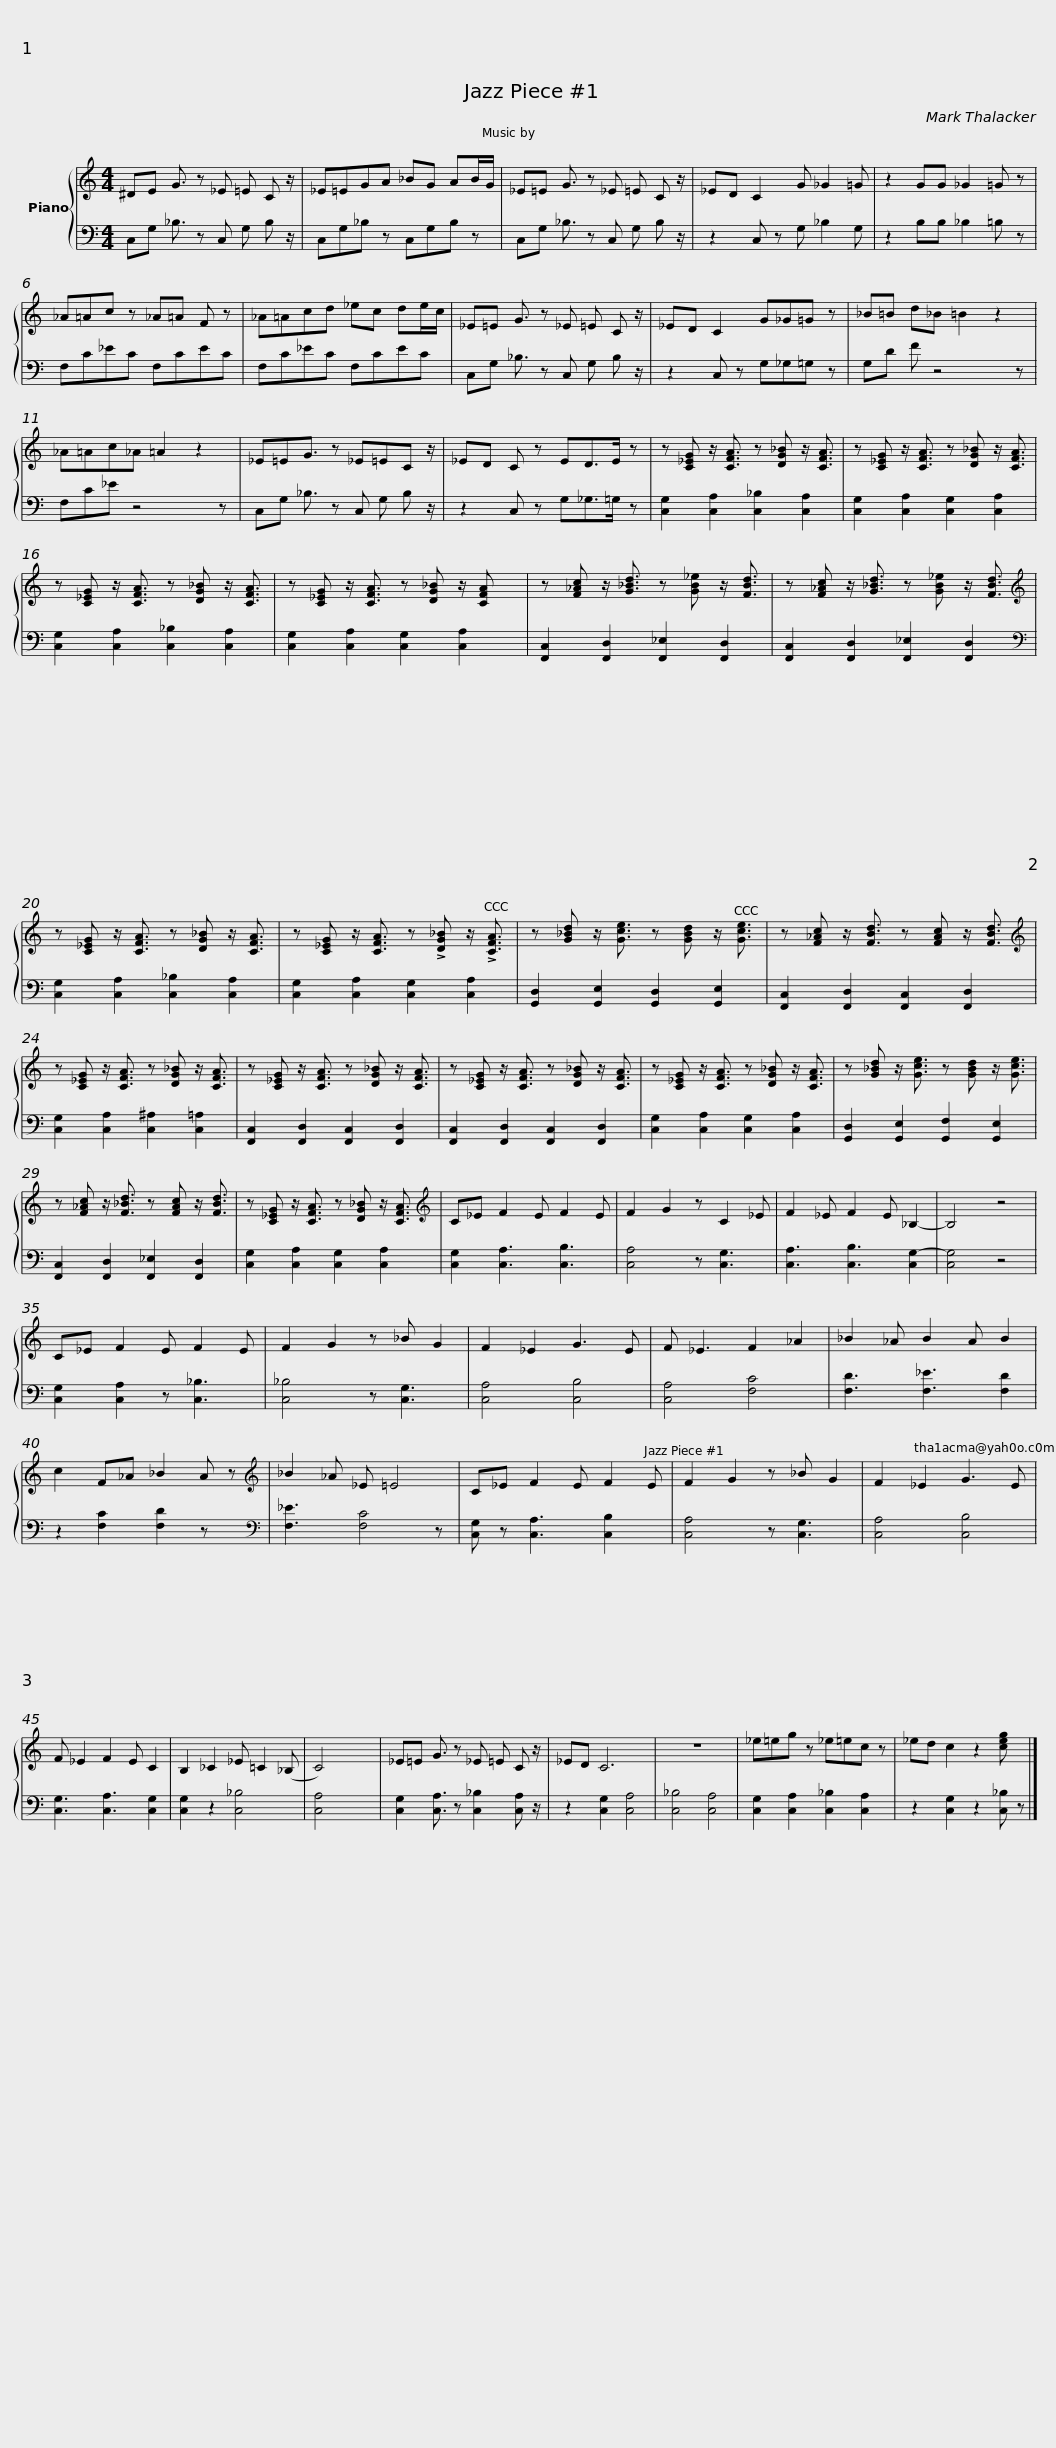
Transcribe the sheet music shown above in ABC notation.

X:1
%%score { 1 | 2 }
L:1/8
M:4/4
I:linebreak $
K:C
V:1 treble
V:2 bass
V:1
 ^DE G3/2 z _E =E C z/ | _E=EGA _BG AB/G/ | _E=E G3/2 z _E =E C z/ |$ _ED C2 G _G2 =G | z2 GG _G2 =G z | %5
 _A=Ac z _A=A F z |$ _A=Acd _ec de/c/ |$ _E=E G3/2 z _E =E C z/ | _ED C2 G_G=G z | _B=B d_B =B2 z2 |$ %10
 _A=Ac_A =A2 z2 |$ _E=EG3/2 z _E=EC z/ | _ED C z ED>E z | z [C_EG] z/ [CFA]3/2 z [DG_B] z/ [CFA]3/2 |$ z [C_EG] z/ [CFA]3/2 z [DG_B] z/ [CFA]3/2 |$ %15
 z [C_EG] z/ [CFA]3/2 z [DG_B] z/ [CFA]3/2 | z [C_EG] z/ [CFA]3/2 z [DG_B] z/ [CFA] x/ | z [F_Ac] z/ [G_Bd]3/2 z [GB_e] z/ [FBd]3/2 |$ z [F_Ac] z/ [G_Bd]3/2 z [GB_e] z/ [FBd]3/2 |$[K:treble] z [C_EG] z/ [CFA]3/2 z [DG_B] z/ [CFA]3/2 | %20
 z [C_EG] z/ [CFA]3/2 z !>![DG_B] z/ !>![CFA]3/2 | z [G_Bd] z/ [Gce]3/2 z [GBd] z/ [Gce]3/2 |$ z [F_Ac] z/ [FBd]3/2 z [FAc] z/ [FBd]3/2 |$[K:treble] z [C_EG] z/ [CFA]3/2 z [DG_B] z/ [CFA]3/2 | z [C_EG] z/ [CFA]3/2 z [DG_B] z/ [CFA]3/2 | %25
 z [C_EG] z/ [CFA]3/2 z [DG_B] z/ [CFA]3/2 |$ z [C_EG] z/ [CFA]3/2 z [DG_B] z/ [CFA]3/2 | z [G_Bd] z/ [Gce]3/2 z [GBd] z/ [Gce]3/2 | z [F_Ac] z/ [F_Bd]3/2 z [FAc] z/ [FBd]3/2 | z [C_EG] z/ [CFA]3/2 z [DG_B] z/ [CFA]3/2 |$ %30
[K:treble] C_E F2 E F2 E | F2 G2 z C2 _E | F2 _E F2 E _B,2- | B,4 z4 | C_E F2 E F2 E |$ %35
 F2 G2 z _B G2 | F2 _E2 G3 E | F _E3 F2 _A2 | _B2 _A B2 A B2 | c2 F_A _B2 A z |$ %40
[K:treble] _B2 _A _E =E4 | C_E F2 E F2 E | F2 G2 z _B G2 | F2 _E2 G3 E | F _E2 F2 E C2 |$ %45
 B,2 _C2 _E =C2 (_B, | C4) x4 | _E=E G3/2 z _E =E C z/ | _ED C6 | z8 |$ %50
 _e=eg z _e=ec z | _ed c2 z2 [ceg] x |] %52
V:2
 C,G, _B,3/2 z C, G, B, z/ | C,G,_B, z C,G,B, z | C,G, _B,3/2 z C, G, B, z/ |$ z2 C, z G, _B,2 G, | z2 B,B, _B,2 =B, z | %5
 F,C_EC F,CEC |$ F,C_EC F,CEC |$ C,G, _B,3/2 z C, G, B, z/ | z2 C, z G,_G,=G, z | G,D F z4 z |$ %10
 F,C_E z4 z |$ C,G, _B,3/2 z C, G, B, z/ | z2 C, z G,_G,>=G, z | [C,G,]2 [C,A,]2 [C,_B,]2 [C,A,]2 |$ [C,G,]2 [C,A,]2 [C,G,]2 [C,A,]2 |$ %15
 [C,G,]2 [C,A,]2 [C,_B,]2 [C,A,]2 | [C,G,]2 [C,A,]2 [C,G,]2 [C,A,]2 | [F,,C,]2 [F,,D,]2 [F,,_E,]2 [F,,D,]2 |$ [F,,C,]2 [F,,D,]2 [F,,_E,]2 [F,,D,]2 |$[K:bass] [C,G,]2 [C,A,]2 [C,_B,]2 [C,A,]2 | %20
 [C,G,]2 [C,A,]2 [C,G,]2 [C,A,]2 | [G,,D,]2 [G,,E,]2 [G,,D,]2 [G,,E,]2 |$ [F,,C,]2 [F,,D,]2 [F,,C,]2 [F,,D,]2 |$ [C,G,]2 [C,A,]2 [C,^A,]2 [C,=A,]2 | [F,,C,]2 [F,,D,]2 [F,,C,]2 [F,,D,]2 | %25
 [F,,C,]2 [F,,D,]2 [F,,C,]2 [F,,D,]2 |$ [C,G,]2 [C,A,]2 [C,G,]2 [C,A,]2 | [G,,D,]2 [G,,E,]2 [G,,F,]2 [G,,E,]2 | [F,,C,]2 [F,,D,]2 [F,,_E,]2 [F,,D,]2 | [C,G,]2 [C,A,]2 [C,G,]2 [C,A,]2 |$ %30
 [C,G,]2 [C,A,]3 [C,B,]3 | [C,A,]4 z [C,G,]3 | [C,A,]3 [C,B,]3 [C,G,-]2 | [C,G,]4 z4 | [C,G,]2 [C,A,]2 z [C,_B,]3 |$ %35
 [C,_B,]4 z [C,G,]3 | [C,A,]4 [C,B,]4 | [C,A,]4 [F,C]4 | [F,D]3 [F,_E]3 [F,D]2 | z2 [F,C]2 [F,D]2 z x |$ %40
[K:bass] [F,_E]3 [F,C]4 z | [C,G,] z [C,A,]3 [C,B,]2 x | [C,A,]4 z [C,G,]3 | [C,A,]4 [C,B,]4 | [C,G,]3 [C,A,]3 [C,G,]2 |$ %45
 [C,G,]2 z2 [C,_B,]4 | [C,A,]4 x4 | [C,G,]2 [C,A,]3/2 z [C,_B,]2 [C,A,] z/ | z2 [C,G,]2 [C,A,]4 | [C,_B,]4 [C,A,]4 |$ %50
 [C,G,]2 [C,A,]2 [C,_B,]2 [C,A,]2 | z2 [C,G,]2 z2 [C,_B,] z |] %52
